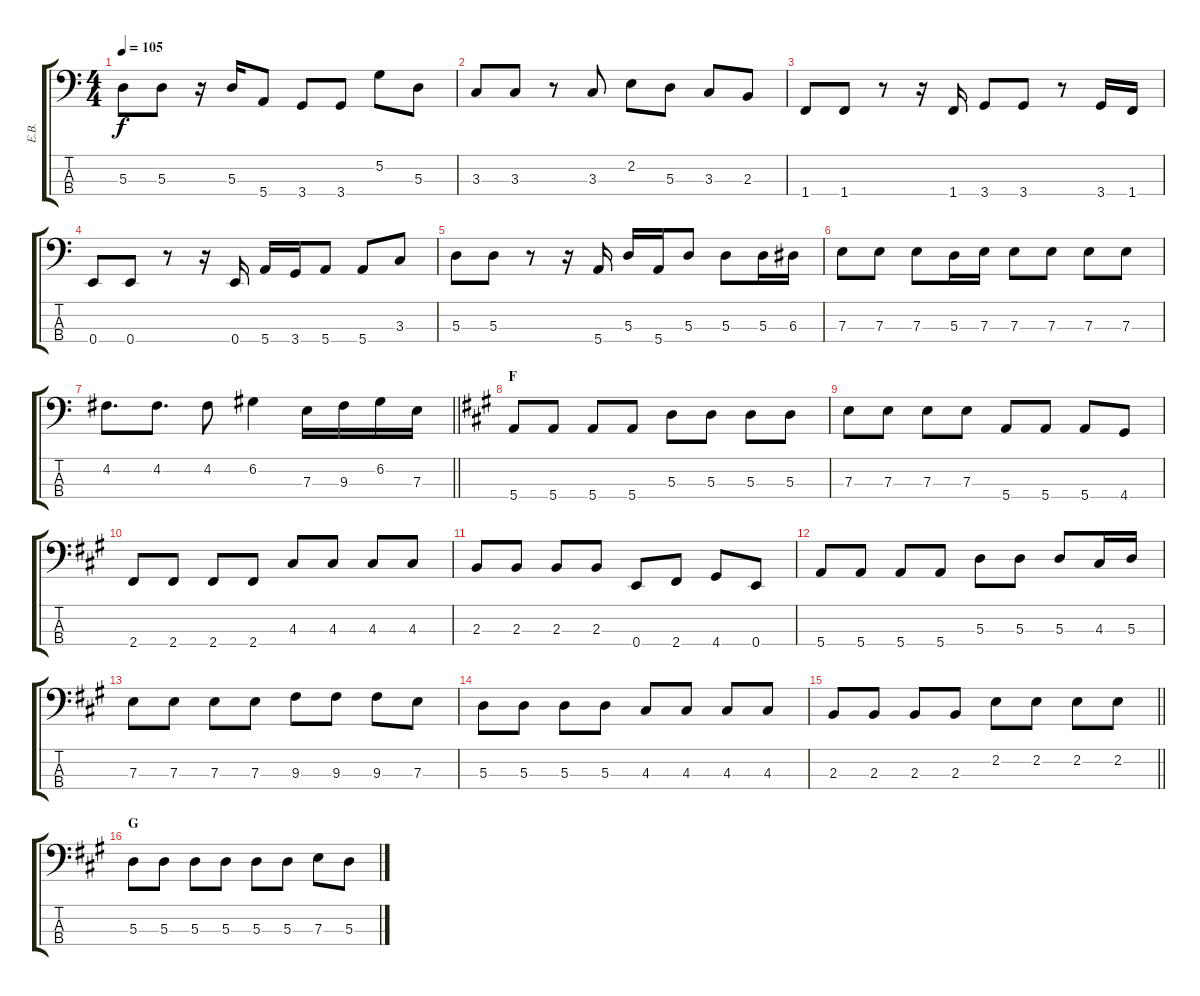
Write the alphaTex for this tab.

\track ("E.B." "E.B.") {instrument electricbassfinger}
\staff {score tabs}
\tuning (G2 D2 A1 E1) {hide}
\ts (4 4)
\tempo 105
\clef f4
\ks c
5.3.8{dy f} 5.3.8 r.16 5.3.16 5.4.8 3.4.8 3.4.8 5.2.8 5.3.8 |
3.3.8 3.3.8 r.8 3.3.8 2.2.8 5.3.8 3.3.8 2.3.8 |
1.4.8 1.4.8 r.8 r.16 1.4.16 3.4.8 3.4.8 r.8 3.4.16 1.4.16 |
0.4.8 0.4.8 r.8 r.16 0.4.16 5.4.16 3.4.16 5.4.8 5.4.8 3.3.8 |
5.3.8 5.3.8 r.8 r.16 5.4.16 5.3.16 5.4.16 5.3.8 5.3.8 5.3.16 6.3.16 |
7.3.8 7.3.8 7.3.8 5.3.16 7.3.16 7.3.8 7.3.8 7.3.8 7.3.8 |
\barLineRight lightlight
4.2.8{d} 4.2.8{d} 4.2.8 6.2.4 7.3.16 9.3.16 6.2.16 7.3.16 |
\section ("" "F")
\ks a
5.4.8 5.4.8 5.4.8 5.4.8 5.3.8 5.3.8 5.3.8 5.3.8 |
7.3.8 7.3.8 7.3.8 7.3.8 5.4.8 5.4.8 5.4.8 4.4.8 |
2.4.8 2.4.8 2.4.8 2.4.8 4.3.8 4.3.8 4.3.8 4.3.8 |
2.3.8 2.3.8 2.3.8 2.3.8 0.4.8 2.4.8 4.4.8 0.4.8 |
5.4.8 5.4.8 5.4.8 5.4.8 5.3.8 5.3.8 5.3.8 4.3.16 5.3.16 |
7.3.8 7.3.8 7.3.8 7.3.8 9.3.8 9.3.8 9.3.8 7.3.8 |
5.3.8 5.3.8 5.3.8 5.3.8 4.3.8 4.3.8 4.3.8 4.3.8 |
\barLineRight lightlight
2.3.8 2.3.8 2.3.8 2.3.8 2.2.8 2.2.8 2.2.8 2.2.8 |
\section ("" "G")
5.3.8 5.3.8 5.3.8 5.3.8 5.3.8 5.3.8 7.3.8 5.3.8
